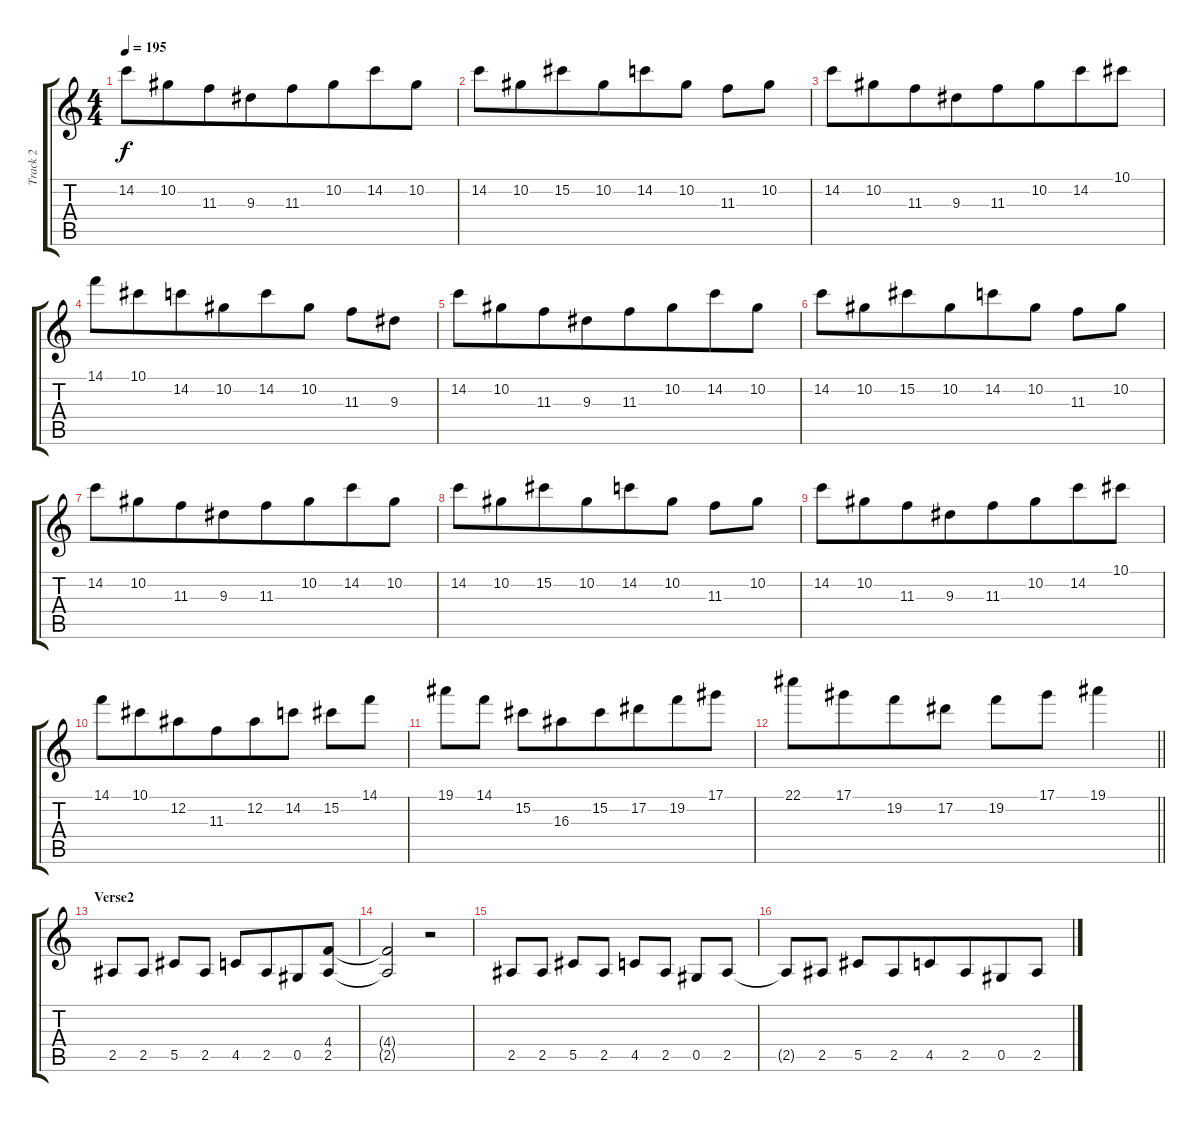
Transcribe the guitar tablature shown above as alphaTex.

\track ("Track 2" "Track 2") {instrument electricguitarclean}
\staff {score tabs}
\tuning (Eb4 Bb3 Gb3 Db3 Ab2 Db2) {hide}
\ts (4 4)
\tempo 195
\clef g2
\ks c
14.2.8{dy f beam merge} 10.2.8{beam merge} 11.3.8 9.3.8{beam merge} 11.3.8{beam merge} 10.2.8{beam merge} 14.2.8 10.2.8 |
14.2.8 10.2.8{beam merge} 15.2.8 10.2.8{beam merge} 14.2.8 10.2.8 11.3.8 10.2.8 |
14.2.8{beam merge} 10.2.8{beam merge} 11.3.8 9.3.8{beam merge} 11.3.8{beam merge} 10.2.8{beam merge} 14.2.8 10.1.8 |
14.1.8 10.1.8{beam merge} 14.2.8 10.2.8{beam merge} 14.2.8 10.2.8 11.3.8 9.3.8 |
14.2.8{beam merge} 10.2.8{beam merge} 11.3.8 9.3.8{beam merge} 11.3.8{beam merge} 10.2.8{beam merge} 14.2.8 10.2.8 |
14.2.8 10.2.8{beam merge} 15.2.8 10.2.8{beam merge} 14.2.8 10.2.8 11.3.8 10.2.8 |
14.2.8{beam merge} 10.2.8{beam merge} 11.3.8 9.3.8{beam merge} 11.3.8{beam merge} 10.2.8{beam merge} 14.2.8 10.2.8 |
14.2.8 10.2.8{beam merge} 15.2.8 10.2.8{beam merge} 14.2.8 10.2.8 11.3.8 10.2.8 |
14.2.8{beam merge} 10.2.8{beam merge} 11.3.8 9.3.8{beam merge} 11.3.8{beam merge} 10.2.8{beam merge} 14.2.8 10.1.8 |
14.1.8 10.1.8{beam merge} 12.2.8 11.3.8{beam merge} 12.2.8 14.2.8 15.2.8 14.1.8 |
19.1.8 14.1.8 15.2.8 16.3.8{beam merge} 15.2.8 17.2.8{beam merge} 19.2.8 17.1.8 |
\barLineRight lightlight
22.1.8 17.1.8{beam merge} 19.2.8{beam merge} 17.2.8 19.2.8 17.1.8 19.1.4 |
\section ("" "Verse2")
2.5.8 2.5.8 5.5.8 2.5.8 4.5.8 2.5.8{beam merge} 0.5.8 (4.4 2.5).8 |
(4.4{t} 2.5{t}).2 r.2 |
2.5.8 2.5.8 5.5.8 2.5.8 4.5.8 2.5.8 0.5.8 2.5.8 |
2.5{t}.8 2.5.8 5.5.8{beam merge} 2.5.8{beam merge} 4.5.8 2.5.8{beam merge} 0.5.8{beam merge} 2.5.8
